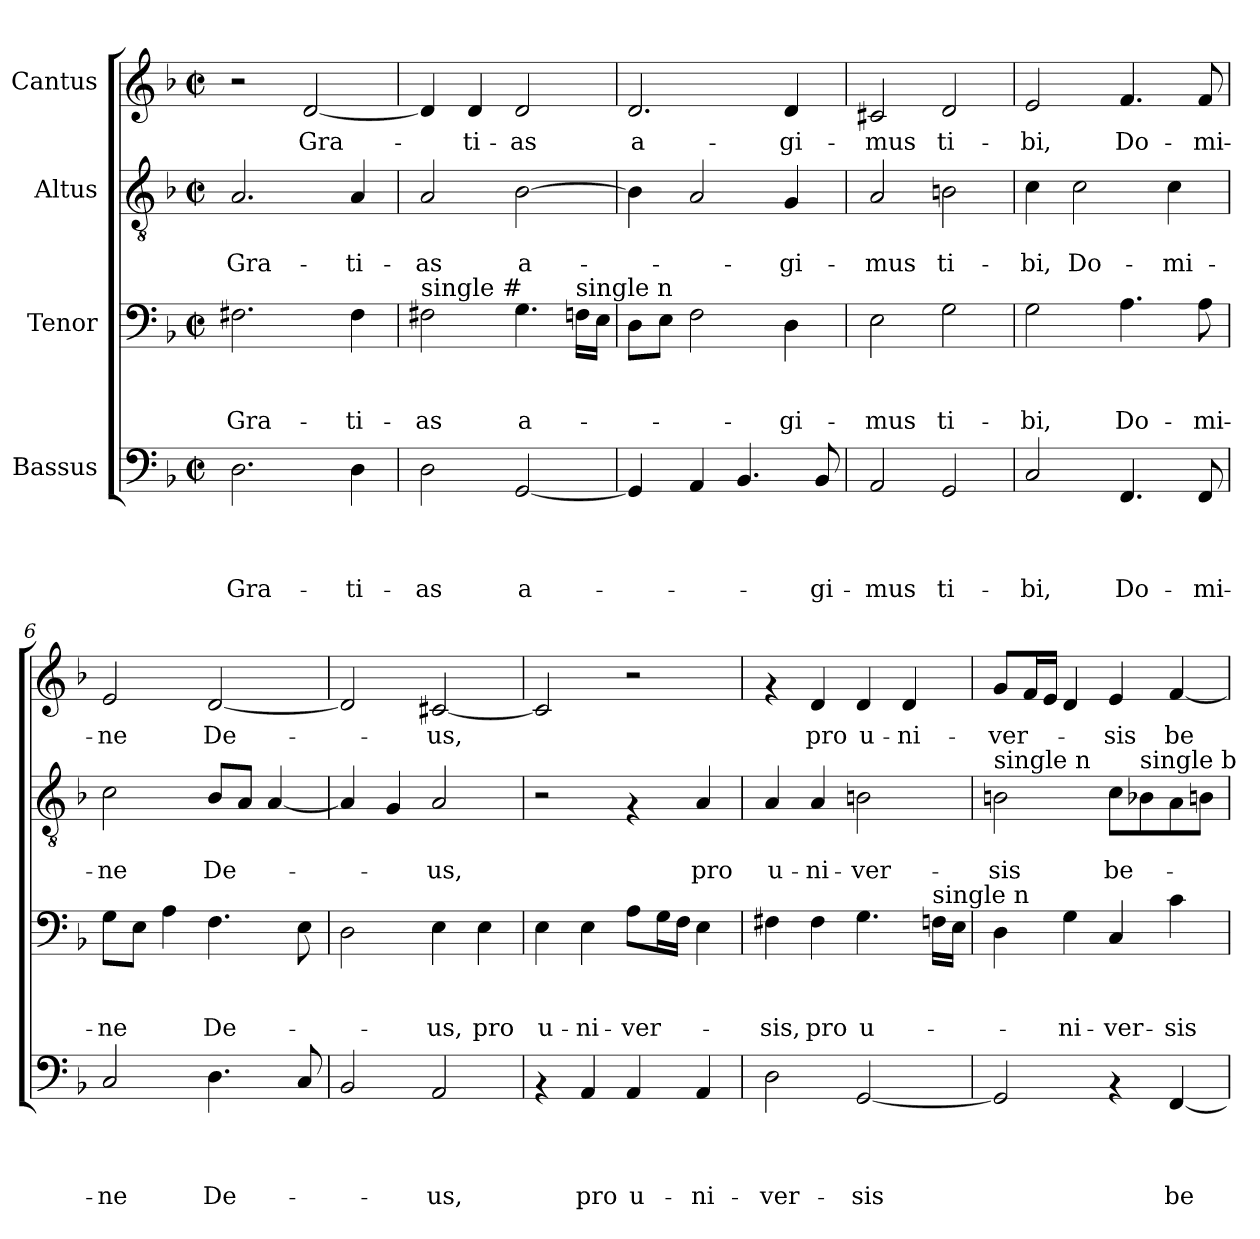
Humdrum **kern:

**kern	**text	**text	**text	**text	**kern	**text	**text	**text	**kern	**text	**text	**kern	**text
*part4	*part4	*part4	*part4	*part4	*part3	*part3	*part3	*part3	*part2	*part2	*part2	*part1	*part1
*staff4	*staff4	*staff4	*staff4	*staff4	*staff3	*staff3	*staff3	*staff3	*staff2	*staff2	*staff2	*staff1	*staff1
*I"Bassus	*	*	*	*	*I"Tenor	*	*	*	*I"Altus	*	*	*I"Cantus	*
*clefF4	*	*	*	*	*clefF4	*	*	*	*clefGv2	*	*	*clefG2	*
*k[b-]	*	*	*	*	*k[b-]	*	*	*	*k[b-]	*	*	*k[b-]	*
*F:	*	*	*	*	*F:	*	*	*	*F:	*	*	*F:	*
*M2/2	*	*	*	*	*M2/2	*	*	*	*M2/2	*	*	*M2/2	*
*met(c|)	*	*	*	*	*met(c|)	*	*	*	*met(c|)	*	*	*met(c|)	*
=1	=1	=1	=1	=1	=1	=1	=1	=1	=1	=1	=1	=1	=1
!	!	!	!	!LO:LY:b	!	!	!	!LO:LY:b	!	!	!LO:LY:b	!	!
2.D\	.	.	.	Gra-	2.F#X\	.	.	Gra-	2.A/	.	Gra-	2r	.
!	!	!	!	!	!	!	!	!	!	!	!	!	!LO:LY:b
.	.	.	.	.	.	.	.	.	.	.	.	[<2d/	Gra-
!	!	!	!	!LO:LY:b	!	!	!	!LO:LY:b	!	!	!LO:LY:b	!	!
4D\	.	.	.	-ti-	4F#\	.	.	-ti-	4A/	.	-ti-	.	.
=2	=2	=2	=2	=2	=2	=2	=2	=2	=2	=2	=2	=2	=2
!	!	!	!	!	!LO:TX:a:t=single #	!	!	!	!	!	!	!	!
!	!	!	!	!LO:LY:b	!	!	!	!LO:LY:b	!	!	!LO:LY:b	!	!
2D\	.	.	.	-as	2F#\	.	.	-as	2A/	.	-as	4d/]	.
!	!	!	!	!	!	!	!	!	!	!	!	!	!LO:LY:b
.	.	.	.	.	.	.	.	.	.	.	.	4d/	-ti-
!	!	!	!	!LO:LY:b	!	!	!	!LO:LY:b	!	!	!LO:LY:b	!	!LO:LY:b
[<2GG/	.	.	.	a-	4.G\	.	.	a-	[>2B-\	.	a-	2d/	-as
!	!	!	!	!	!LO:TX:a:t=single n	!	!	!	!	!	!	!	!
.	.	.	.	.	16F\LL	.	.	.	.	.	.	.	.
.	.	.	.	.	16E\JJ	.	.	.	.	.	.	.	.
=3	=3	=3	=3	=3	=3	=3	=3	=3	=3	=3	=3	=3	=3
!	!	!	!	!	!	!	!	!	!	!	!	!	!LO:LY:b
4GG/]	.	.	.	.	8D\L	.	.	.	4B-\]	.	.	2.d/	a-
.	.	.	.	.	8E\J	.	.	.	.	.	.	.	.
4AA/	.	.	.	.	2F\	.	.	.	2A/	.	.	.	.
4.BB-/	.	.	.	.	.	.	.	.	.	.	.	.	.
!	!	!	!	!	!	!	!	!LO:LY:b	!	!	!LO:LY:b	!	!LO:LY:b
.	.	.	.	.	4D\	.	.	-gi-	4G/	.	-gi-	4d/	-gi-
!	!	!	!	!LO:LY:b	!	!	!	!	!	!	!	!	!
8BB-/	.	.	.	-gi-	.	.	.	.	.	.	.	.	.
=4	=4	=4	=4	=4	=4	=4	=4	=4	=4	=4	=4	=4	=4
!	!	!	!	!LO:LY:b	!	!	!	!LO:LY:b	!	!	!LO:LY:b	!	!LO:LY:b
2AA/	.	.	.	-mus	2E\	.	.	-mus	2A/	.	-mus	2c#X/	-mus
!	!	!	!	!LO:LY:b	!	!	!	!LO:LY:b	!	!	!LO:LY:b	!	!LO:LY:b
2GG/	.	.	.	ti-	2G\	.	.	ti-	2Bn\	.	ti-	2d/	ti-
=5	=5	=5	=5	=5	=5	=5	=5	=5	=5	=5	=5	=5	=5
!	!	!	!	!LO:LY:b	!	!	!	!LO:LY:b	!	!	!LO:LY:b	!	!LO:LY:b
2C/	.	.	.	-bi,	2G\	.	.	-bi,	4c\	.	-bi,	2e/	-bi,
!	!	!	!	!	!	!	!	!	!	!	!LO:LY:b	!	!
.	.	.	.	.	.	.	.	.	2c\	.	Do-	.	.
!	!	!	!	!LO:LY:b	!	!	!	!LO:LY:b	!	!	!	!	!LO:LY:b
4.FF/	.	.	.	Do-	4.A\	.	.	Do-	.	.	.	4.f/	Do-
!	!	!	!	!	!	!	!	!	!	!	!LO:LY:b	!	!
.	.	.	.	.	.	.	.	.	4c\	.	-mi-	.	.
!	!	!	!	!LO:LY:b	!	!	!	!LO:LY:b	!	!	!	!	!LO:LY:b
8FF/	.	.	.	-mi-	8A\	.	.	-mi-	.	.	.	8f/	-mi-
=6	=6	=6	=6	=6	=6	=6	=6	=6	=6	=6	=6	=6	=6
!	!	!	!	!LO:LY:b	!	!	!	!LO:LY:b	!	!	!LO:LY:b	!	!LO:LY:b
2C/	.	.	.	-ne	8G\L	.	.	-ne	2c\	.	-ne	2e/	-ne
.	.	.	.	.	8E\J	.	.	.	.	.	.	.	.
.	.	.	.	.	4A\	.	.	.	.	.	.	.	.
!	!	!	!	!LO:LY:b	!	!	!	!LO:LY:b	!	!	!LO:LY:b	!	!LO:LY:b
4.D\	.	.	.	De-	4.F\	.	.	De-	8B-/L	.	De-	[<2d/	De-
.	.	.	.	.	.	.	.	.	8A/J	.	.	.	.
.	.	.	.	.	.	.	.	.	[<4A/	.	.	.	.
8C/	.	.	.	.	8E\	.	.	.	.	.	.	.	.
!!LO:LB:g=z
=7	=7	=7	=7	=7	=7	=7	=7	=7	=7	=7	=7	=7	=7
2BB-/	.	.	.	.	2D\	.	.	.	4A/]	.	.	2d/]	.
.	.	.	.	.	.	.	.	.	4G/	.	.	.	.
!	!	!	!	!LO:LY:b	!	!	!	!LO:LY:b	!	!	!LO:LY:b	!	!LO:LY:b
2AA/	.	.	.	-us,	4E\	.	.	-us,	2A/	.	-us,	[<2c#X/	-us,
!	!	!	!	!	!	!	!	!LO:LY:b	!	!	!	!	!
.	.	.	.	.	4E\	.	.	pro	.	.	.	.	.
=8	=8	=8	=8	=8	=8	=8	=8	=8	=8	=8	=8	=8	=8
!	!	!	!	!	!	!	!	!LO:LY:b	!	!	!	!	!
4rAA	.	.	.	.	4E\	.	.	u-	2r	.	.	2c#/]	.
!	!	!	!	!LO:LY:b	!	!	!	!LO:LY:b	!	!	!	!	!
4AA/	.	.	.	pro	4E\	.	.	-ni-	.	.	.	.	.
!	!	!	!	!LO:LY:b	!	!	!	!LO:LY:b	!	!	!	!	!
4AA/	.	.	.	u-	8A\L	.	.	-ver-	4rF	.	.	2r	.
.	.	.	.	.	16G\L	.	.	.	.	.	.	.	.
.	.	.	.	.	16F\JJ	.	.	.	.	.	.	.	.
!	!	!	!	!LO:LY:b	!	!	!	!	!	!	!LO:LY:b	!	!
4AA/	.	.	.	-ni-	4E\	.	.	.	4A/	.	pro	.	.
=9	=9	=9	=9	=9	=9	=9	=9	=9	=9	=9	=9	=9	=9
!	!	!	!	!LO:LY:b	!	!	!	!LO:LY:b	!	!	!LO:LY:b	!	!
2D\	.	.	.	-ver-	4F#X\	.	.	-sis,	4A/	.	u-	4rf	.
!	!	!	!	!	!	!	!	!LO:LY:b	!	!	!LO:LY:b	!	!LO:LY:b
.	.	.	.	.	4F#\	.	.	pro	4A/	.	-ni-	4d/	pro
!	!	!	!	!LO:LY:b	!	!	!	!LO:LY:b	!	!	!LO:LY:b	!	!LO:LY:b
[<2GG/	.	.	.	-sis	4.G\	.	.	u-	2Bn\	.	-ver-	4d/	u-
!	!	!	!	!	!	!	!	!	!	!	!	!	!LO:LY:b
.	.	.	.	.	.	.	.	.	.	.	.	4d/	-ni-
!	!	!	!	!	!LO:TX:a:t=single n	!	!	!	!	!	!	!	!
.	.	.	.	.	16F\LL	.	.	.	.	.	.	.	.
.	.	.	.	.	16E\JJ	.	.	.	.	.	.	.	.
=10	=10	=10	=10	=10	=10	=10	=10	=10	=10	=10	=10	=10	=10
!	!	!	!	!	!	!	!	!	!LO:TX:a:t=single n	!	!	!	!
!	!	!	!	!	!	!	!	!	!	!	!LO:LY:b	!	!LO:LY:b
2GG/]	.	.	.	.	4D\	.	.	.	2B\	.	-sis	8g/L	-ver-
.	.	.	.	.	.	.	.	.	.	.	.	16f/L	.
.	.	.	.	.	.	.	.	.	.	.	.	16e/JJ	.
!	!	!	!	!	!	!	!	!LO:LY:b	!	!	!	!	!
.	.	.	.	.	4G\	.	.	-ni-	.	.	.	4d/	.
!	!	!	!	!	!	!	!	!LO:LY:b	!	!	!LO:LY:b	!	!LO:LY:b
4rAA	.	.	.	.	4C/	.	.	-ver-	8c\L	.	be-	4e/	-sis
!	!	!	!	!	!	!	!	!	!LO:TX:a:t=single b	!	!	!	!
.	.	.	.	.	.	.	.	.	8B-\	.	.	.	.
!	!	!	!	!LO:LY:b	!	!	!	!LO:LY:b	!	!	!	!	!LO:LY:b
[<4FF/	.	.	.	be-	4c\	.	.	-sis	8A\	.	.	[<4f/	be-
.	.	.	.	.	.	.	.	.	8Bn\J	.	.	.	.
=	=	=	=	=	=	=	=	=	=	=	=	=	=
*-	*-	*-	*-	*-	*-	*-	*-	*-	*-	*-	*-	*-	*-
